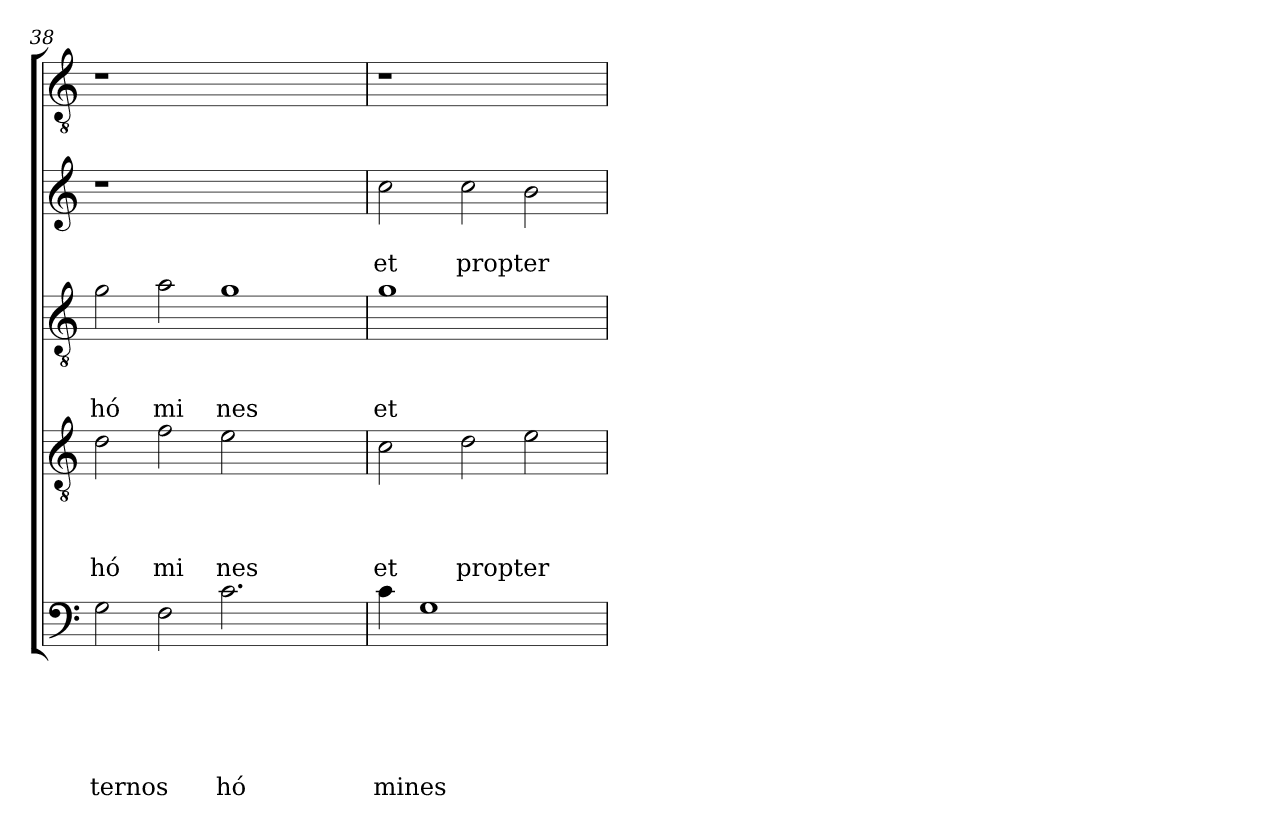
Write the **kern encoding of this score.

**kern	**text	**text	**text	**text	**text	**text	**kern	**text	**text	**text	**text	**kern	**text	**text	**text	**kern	**text	**text	**kern
*part5	*part5	*part5	*part5	*part5	*part5	*part5	*part4	*part4	*part4	*part4	*part4	*part3	*part3	*part3	*part3	*part2	*part2	*part2	*part1
*staff5	*staff5	*staff5	*staff5	*staff5	*staff5	*staff5	*staff4	*staff4	*staff4	*staff4	*staff4	*staff3	*staff3	*staff3	*staff3	*staff2	*staff2	*staff2	*staff1
*clefF4	*	*	*	*	*	*	*clefGv2	*	*	*	*	*clefGv2	*	*	*	*clefG2	*	*	*clefGv2
*k[]	*	*	*	*	*	*	*k[]	*	*	*	*	*k[]	*	*	*	*k[]	*	*	*k[]
*C:	*	*	*	*	*	*	*C:	*	*	*	*	*C:	*	*	*	*C:	*	*	*C:
=38	=38	=38	=38	=38	=38	=38	=38	=38	=38	=38	=38	=38	=38	=38	=38	=38	=38	=38	=38
!	!	!	!	!	!	!LO:LY:b	!	!	!	!	!LO:LY:b	!	!	!	!LO:LY:b	!	!	!	!
2G\	.	.	.	.	.	ternos	2d\	.	.	.	hó	2g\	.	.	hó	1r	.	.	1r
!	!	!	!	!	!	!	!	!	!	!	!LO:LY:b	!	!	!	!LO:LY:b	!	!	!	!
2F\	.	.	.	.	.	.	2f\	.	.	.	mi	2a\	.	.	mi	.	.	.	.
!	!	!	!	!	!	!LO:LY:b	!	!	!	!	!LO:LY:b	!	!	!	!LO:LY:b	!	!	!	!
2.c\	.	.	.	.	.	hó	2e\	.	.	.	nes	1g	.	.	nes	1ryy	.	.	1ryy
.	.	.	.	.	.	.	2ryy	.	.	.	.	.	.	.	.	.	.	.	.
4ryy	.	.	.	.	.	.	.	.	.	.	.	.	.	.	.	.	.	.	.
=39	=39	=39	=39	=39	=39	=39	=39	=39	=39	=39	=39	=39	=39	=39	=39	=39	=39	=39	=39
!	!	!	!	!	!	!LO:LY:b	!	!	!	!	!LO:LY:b	!	!	!	!LO:LY:b	!	!	!LO:LY:b	!
4c\	.	.	.	.	.	mines	2c\	.	.	.	et	1g	.	.	et	2cc\	.	et	1r
1G	.	.	.	.	.	.	.	.	.	.	.	.	.	.	.	.	.	.	.
!	!	!	!	!	!	!	!	!	!	!	!LO:LY:b	!	!	!	!	!	!	!LO:LY:b	!
.	.	.	.	.	.	.	2d\	.	.	.	propter	.	.	.	.	2cc\	.	propter	.
.	.	.	.	.	.	.	2e\	.	.	.	.	2ryy	.	.	.	2b\	.	.	2ryy
4ryy	.	.	.	.	.	.	.	.	.	.	.	.	.	.	.	.	.	.	.
=	=	=	=	=	=	=	=	=	=	=	=	=	=	=	=	=	=	=	=
*-	*-	*-	*-	*-	*-	*-	*-	*-	*-	*-	*-	*-	*-	*-	*-	*-	*-	*-	*-
